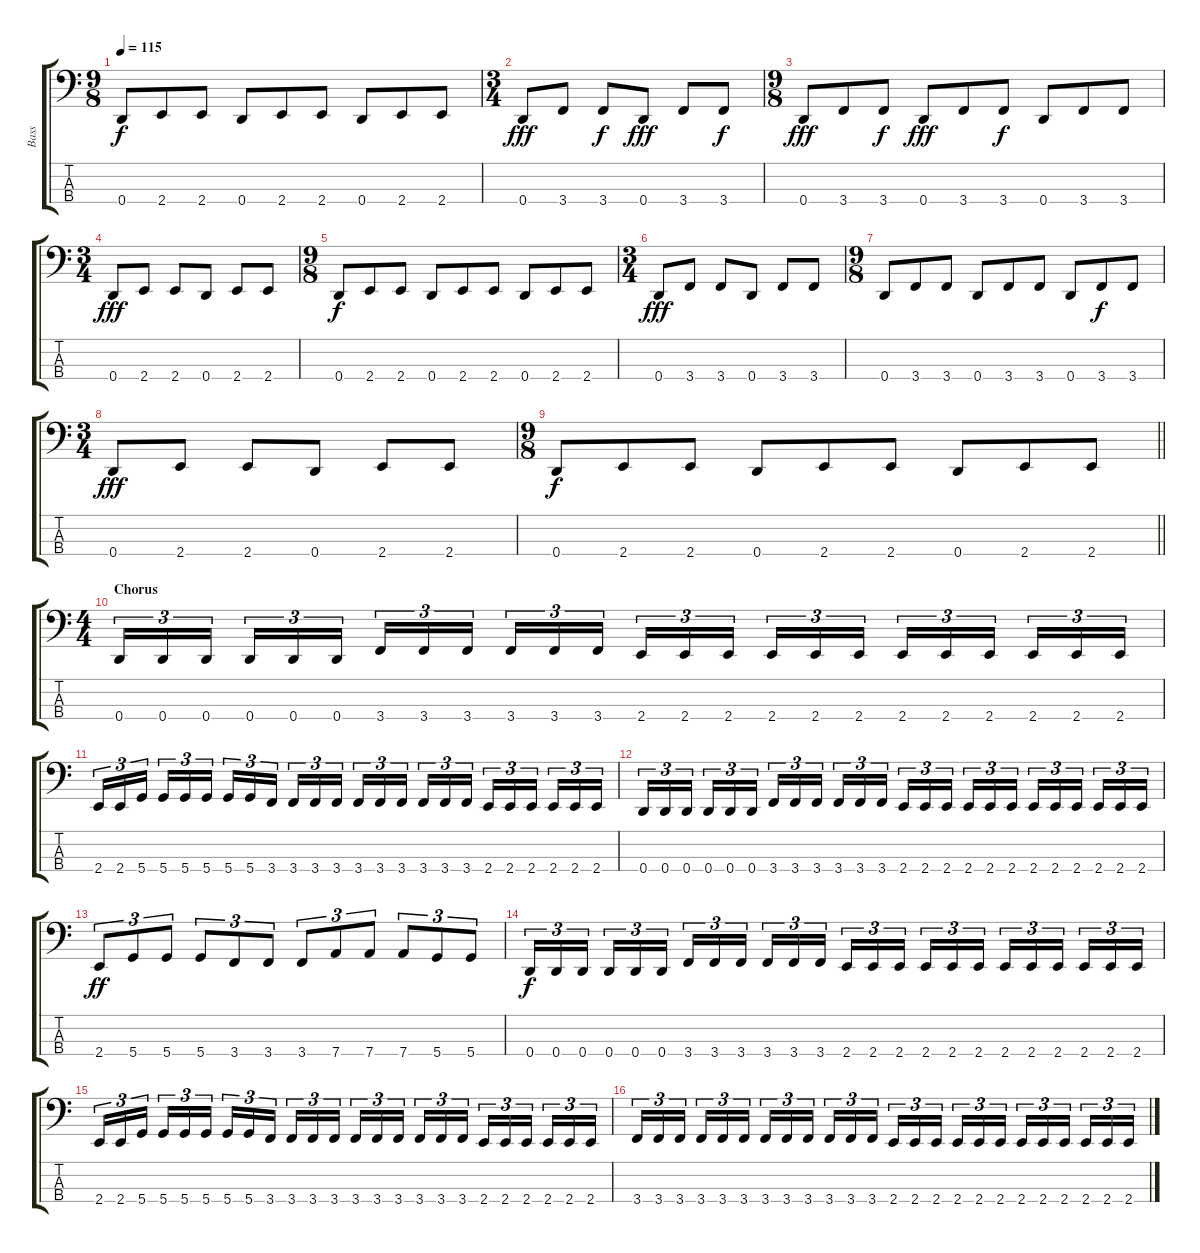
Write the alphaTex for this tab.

\track ("Bass" "Bass") {instrument electricbasspick}
\staff {score tabs}
\tuning (F2 C2 G1 D1) {hide}
\ts (9 8)
\tempo 115
\clef f4
\ks c
0.4.8{dy f} 2.4.8 2.4.8 0.4.8 2.4.8 2.4.8 0.4.8 2.4.8 2.4.8 |
\ts (3 4)
0.4.8{dy fff} 3.4.8 3.4.8{dy f} 0.4.8{dy fff} 3.4.8 3.4.8{dy f} |
\ts (9 8)
0.4.8{dy fff} 3.4.8 3.4.8{dy f} 0.4.8{dy fff} 3.4.8 3.4.8{dy f} 0.4.8 3.4.8 3.4.8 |
\ts (3 4)
0.4.8{dy fff} 2.4.8 2.4.8 0.4.8 2.4.8 2.4.8 |
\ts (9 8)
0.4.8{dy f} 2.4.8 2.4.8 0.4.8 2.4.8 2.4.8 0.4.8 2.4.8 2.4.8 |
\ts (3 4)
0.4.8{dy fff} 3.4.8 3.4.8 0.4.8 3.4.8 3.4.8 |
\ts (9 8)
0.4.8 3.4.8 3.4.8 0.4.8 3.4.8 3.4.8 0.4.8 3.4.8{dy f} 3.4.8 |
\ts (3 4)
0.4.8{dy fff} 2.4.8 2.4.8 0.4.8 2.4.8 2.4.8 |
\ts (9 8)
\barLineRight lightlight
0.4.8{dy f} 2.4.8 2.4.8 0.4.8 2.4.8 2.4.8 0.4.8 2.4.8 2.4.8 |
\ts (4 4)
\section ("" "Chorus")
0.4.16{tu (3 2)} 0.4.16{tu (3 2)} 0.4.16{tu (3 2) beam splitsecondary} 0.4.16{tu (3 2)} 0.4.16{tu (3 2)} 0.4.16{tu (3 2)} 3.4.16{tu (3 2)} 3.4.16{tu (3 2)} 3.4.16{tu (3 2) beam splitsecondary} 3.4.16{tu (3 2)} 3.4.16{tu (3 2)} 3.4.16{tu (3 2)} 2.4.16{tu (3 2)} 2.4.16{tu (3 2)} 2.4.16{tu (3 2) beam splitsecondary} 2.4.16{tu (3 2)} 2.4.16{tu (3 2)} 2.4.16{tu (3 2)} 2.4.16{tu (3 2)} 2.4.16{tu (3 2)} 2.4.16{tu (3 2) beam splitsecondary} 2.4.16{tu (3 2)} 2.4.16{tu (3 2)} 2.4.16{tu (3 2)} |
2.4.16{tu (3 2)} 2.4.16{tu (3 2)} 5.4.16{tu (3 2) beam splitsecondary} 5.4.16{tu (3 2)} 5.4.16{tu (3 2)} 5.4.16{tu (3 2)} 5.4.16{tu (3 2)} 5.4.16{tu (3 2)} 3.4.16{tu (3 2) beam splitsecondary} 3.4.16{tu (3 2)} 3.4.16{tu (3 2)} 3.4.16{tu (3 2)} 3.4.16{tu (3 2)} 3.4.16{tu (3 2)} 3.4.16{tu (3 2) beam splitsecondary} 3.4.16{tu (3 2)} 3.4.16{tu (3 2)} 3.4.16{tu (3 2)} 2.4.16{tu (3 2)} 2.4.16{tu (3 2)} 2.4.16{tu (3 2) beam splitsecondary} 2.4.16{tu (3 2)} 2.4.16{tu (3 2)} 2.4.16{tu (3 2)} |
0.4.16{tu (3 2)} 0.4.16{tu (3 2)} 0.4.16{tu (3 2) beam splitsecondary} 0.4.16{tu (3 2)} 0.4.16{tu (3 2)} 0.4.16{tu (3 2)} 3.4.16{tu (3 2)} 3.4.16{tu (3 2)} 3.4.16{tu (3 2) beam splitsecondary} 3.4.16{tu (3 2)} 3.4.16{tu (3 2)} 3.4.16{tu (3 2)} 2.4.16{tu (3 2)} 2.4.16{tu (3 2)} 2.4.16{tu (3 2) beam splitsecondary} 2.4.16{tu (3 2)} 2.4.16{tu (3 2)} 2.4.16{tu (3 2)} 2.4.16{tu (3 2)} 2.4.16{tu (3 2)} 2.4.16{tu (3 2) beam splitsecondary} 2.4.16{tu (3 2)} 2.4.16{tu (3 2)} 2.4.16{tu (3 2)} |
2.4.8{tu (3 2) dy ff} 5.4.8{tu (3 2)} 5.4.8{tu (3 2)} 5.4.8{tu (3 2)} 3.4.8{tu (3 2)} 3.4.8{tu (3 2)} 3.4.8{tu (3 2)} 7.4.8{tu (3 2)} 7.4.8{tu (3 2)} 7.4.8{tu (3 2)} 5.4.8{tu (3 2)} 5.4.8{tu (3 2)} |
0.4.16{tu (3 2) dy f} 0.4.16{tu (3 2)} 0.4.16{tu (3 2) beam splitsecondary} 0.4.16{tu (3 2)} 0.4.16{tu (3 2)} 0.4.16{tu (3 2)} 3.4.16{tu (3 2)} 3.4.16{tu (3 2)} 3.4.16{tu (3 2) beam splitsecondary} 3.4.16{tu (3 2)} 3.4.16{tu (3 2)} 3.4.16{tu (3 2)} 2.4.16{tu (3 2)} 2.4.16{tu (3 2)} 2.4.16{tu (3 2) beam splitsecondary} 2.4.16{tu (3 2)} 2.4.16{tu (3 2)} 2.4.16{tu (3 2)} 2.4.16{tu (3 2)} 2.4.16{tu (3 2)} 2.4.16{tu (3 2) beam splitsecondary} 2.4.16{tu (3 2)} 2.4.16{tu (3 2)} 2.4.16{tu (3 2)} |
2.4.16{tu (3 2)} 2.4.16{tu (3 2)} 5.4.16{tu (3 2) beam splitsecondary} 5.4.16{tu (3 2)} 5.4.16{tu (3 2)} 5.4.16{tu (3 2)} 5.4.16{tu (3 2)} 5.4.16{tu (3 2)} 3.4.16{tu (3 2) beam splitsecondary} 3.4.16{tu (3 2)} 3.4.16{tu (3 2)} 3.4.16{tu (3 2)} 3.4.16{tu (3 2)} 3.4.16{tu (3 2)} 3.4.16{tu (3 2) beam splitsecondary} 3.4.16{tu (3 2)} 3.4.16{tu (3 2)} 3.4.16{tu (3 2)} 2.4.16{tu (3 2)} 2.4.16{tu (3 2)} 2.4.16{tu (3 2) beam splitsecondary} 2.4.16{tu (3 2)} 2.4.16{tu (3 2)} 2.4.16{tu (3 2)} |
3.4.16{tu (3 2)} 3.4.16{tu (3 2)} 3.4.16{tu (3 2) beam splitsecondary} 3.4.16{tu (3 2)} 3.4.16{tu (3 2)} 3.4.16{tu (3 2)} 3.4.16{tu (3 2)} 3.4.16{tu (3 2)} 3.4.16{tu (3 2) beam splitsecondary} 3.4.16{tu (3 2)} 3.4.16{tu (3 2)} 3.4.16{tu (3 2)} 2.4.16{tu (3 2)} 2.4.16{tu (3 2)} 2.4.16{tu (3 2) beam splitsecondary} 2.4.16{tu (3 2)} 2.4.16{tu (3 2)} 2.4.16{tu (3 2)} 2.4.16{tu (3 2)} 2.4.16{tu (3 2)} 2.4.16{tu (3 2) beam splitsecondary} 2.4.16{tu (3 2)} 2.4.16{tu (3 2)} 2.4.16{tu (3 2)}
